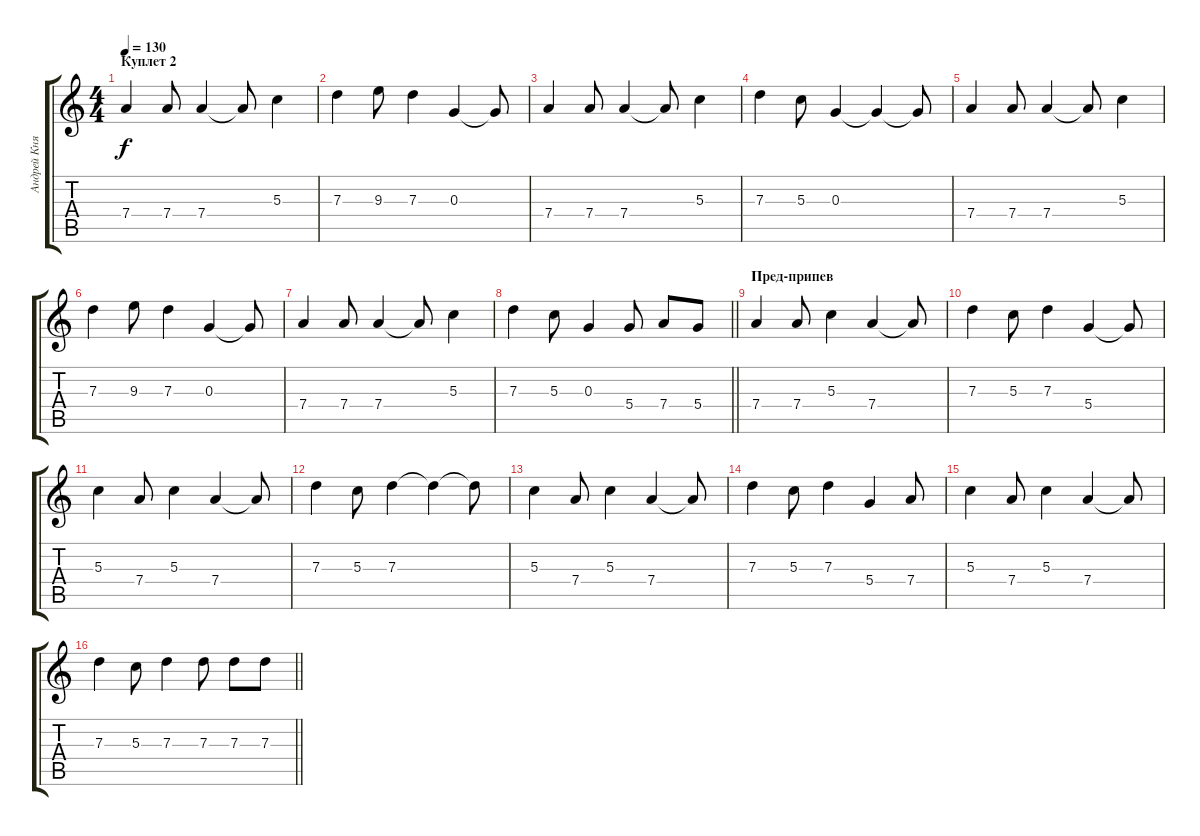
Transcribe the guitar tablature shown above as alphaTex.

\track ("Андрей Князев" "Андрей Кня") {instrument overdrivenguitar}
\staff {score tabs}
\tuning (E4 B3 G3 D3 A2 E2) {hide}
\ts (4 4)
\section ("" "Куплет 2")
\tempo 130
\clef g2
\ks c
7.4.4{dy f} 7.4.8 7.4.4 7.4{t}.8 5.3.4 |
7.3.4 9.3.8 7.3.4 0.3.4 0.3{t}.8 |
7.4.4 7.4.8 7.4.4 7.4{t}.8 5.3.4 |
7.3.4 5.3.8 0.3.4 0.3{t}.4 0.3{t}.8 |
7.4.4 7.4.8 7.4.4 7.4{t}.8 5.3.4 |
7.3.4 9.3.8 7.3.4 0.3.4 0.3{t}.8 |
7.4.4 7.4.8 7.4.4 7.4{t}.8 5.3.4 |
\barLineRight lightlight
7.3.4 5.3.8 0.3.4 5.4.8 7.4.8 5.4.8 |
\section ("" "Пред-припев")
7.4.4 7.4.8 5.3.4 7.4.4 7.4{t}.8 |
7.3.4 5.3.8 7.3.4 5.4.4 5.4{t}.8 |
5.3.4 7.4.8 5.3.4 7.4.4 7.4{t}.8 |
7.3.4 5.3.8 7.3.4 7.3{t}.4 7.3{t}.8 |
5.3.4 7.4.8 5.3.4 7.4.4 7.4{t}.8 |
7.3.4 5.3.8 7.3.4 5.4.4 7.4.8 |
5.3.4 7.4.8 5.3.4 7.4.4 7.4{t}.8 |
\barLineRight lightlight
7.3.4 5.3.8 7.3.4 7.3.8 7.3.8 7.3.8
